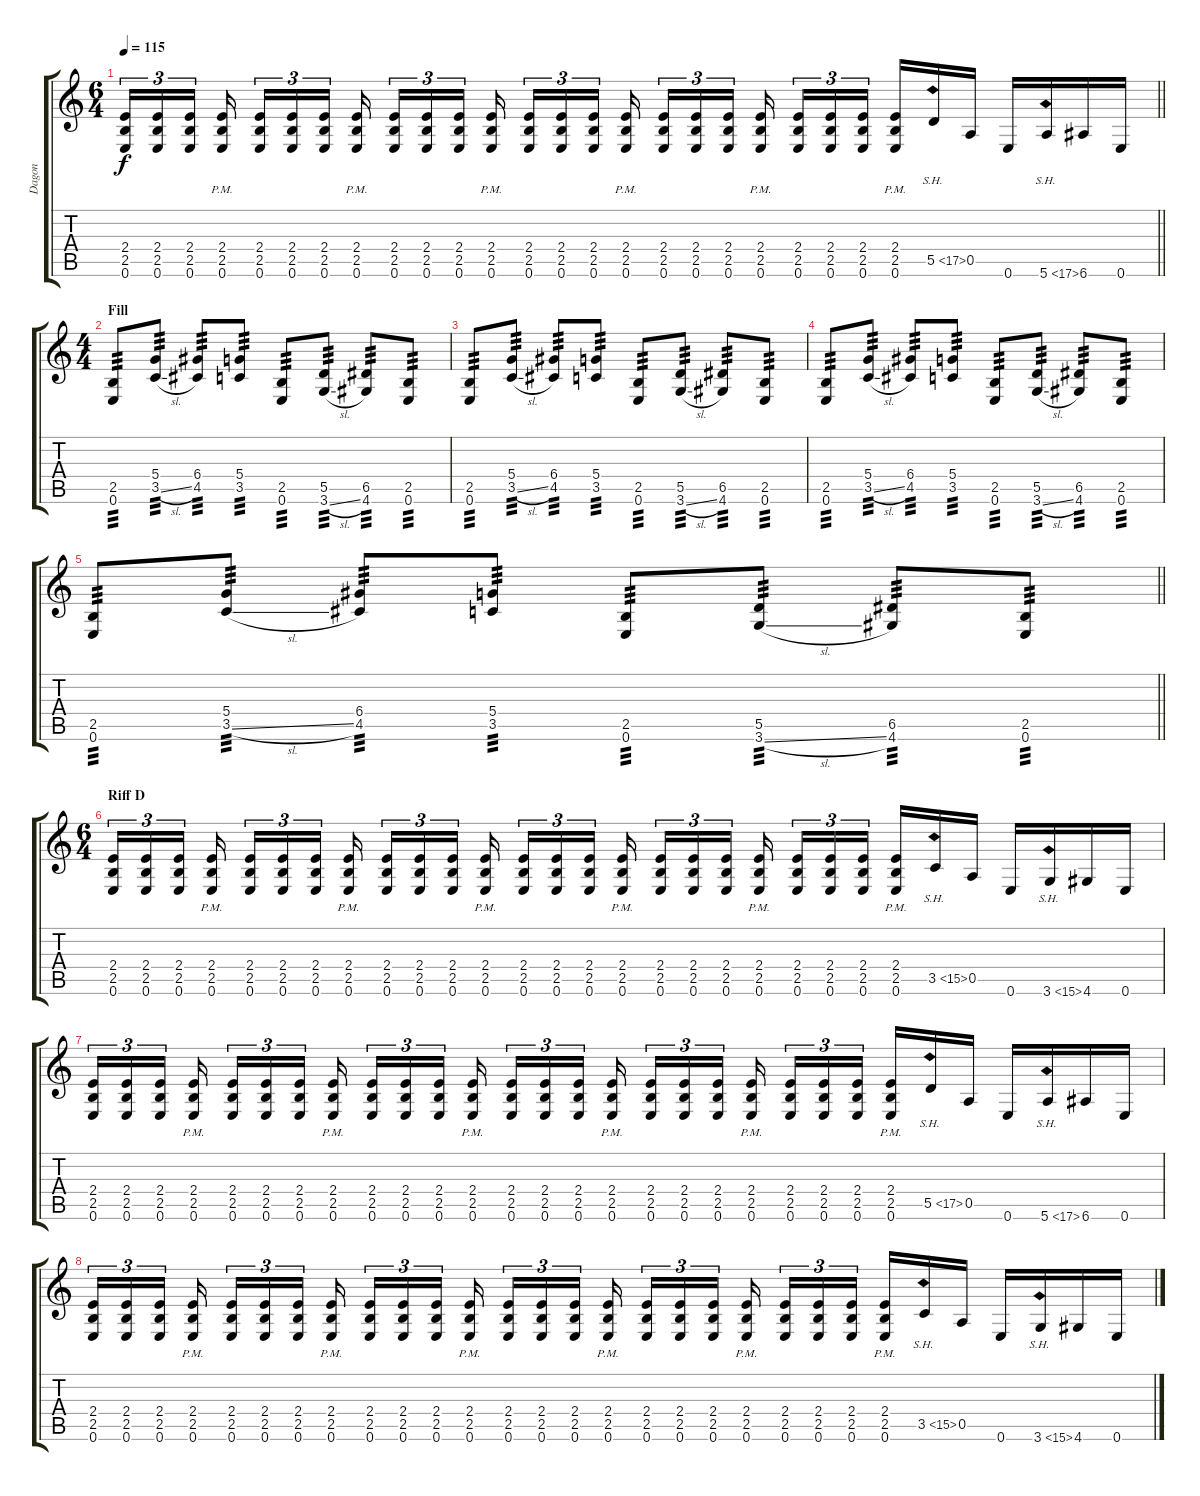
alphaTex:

\track ("Dagon" "Dagon") {instrument distortionguitar}
\staff {score tabs}
\tuning (E4 B3 G3 D3 A2 E2) {hide}
\ts (6 4)
\tempo 115
\clef g2
\barLineRight lightlight
\ks c
(2.4 2.5 0.6).16{tu (3 2) dy f} (2.4 2.5 0.6).16{tu (3 2)} (2.4 2.5 0.6).16{tu (3 2) beam splitsecondary} (2.4{pm} 2.5{pm} 0.6{pm}).16{beam splitsecondary} (2.4 2.5 0.6).16{tu (3 2)} (2.4 2.5 0.6).16{tu (3 2)} (2.4 2.5 0.6).16{tu (3 2) beam splitsecondary} (2.4{pm} 2.5{pm} 0.6{pm}).16{beam splitsecondary} (2.4 2.5 0.6).16{tu (3 2)} (2.4 2.5 0.6).16{tu (3 2)} (2.4 2.5 0.6).16{tu (3 2) beam splitsecondary} (2.4{pm} 2.5{pm} 0.6{pm}).16{beam splitsecondary} (2.4 2.5 0.6).16{tu (3 2)} (2.4 2.5 0.6).16{tu (3 2)} (2.4 2.5 0.6).16{tu (3 2) beam splitsecondary} (2.4{pm} 2.5{pm} 0.6{pm}).16 (2.4 2.5 0.6).16{tu (3 2)} (2.4 2.5 0.6).16{tu (3 2)} (2.4 2.5 0.6).16{tu (3 2) beam splitsecondary} (2.4{pm} 2.5{pm} 0.6{pm}).16{beam splitsecondary} (2.4 2.5 0.6).16{tu (3 2)} (2.4 2.5 0.6).16{tu (3 2)} (2.4 2.5 0.6).16{tu (3 2) beam splitsecondary} (2.4{pm} 2.5{pm} 0.6{pm}).16 5.5{sh 12}.16 0.5.16 0.6.16 5.6{sh 12}.16 6.6.16 0.6.16 |
\ts (4 4)
\section ("" "Fill")
(2.5 0.6).8{tp 3} (5.4 3.5{sl}).8{tp 3} (6.4 4.5).8{tp 3} (5.4 3.5).8{tp 3} (2.5 0.6).8{tp 3} (5.5 3.6{sl}).8{tp 3} (6.5 4.6).8{tp 3} (2.5 0.6).8{tp 3} |
(2.5 0.6).8{tp 3} (5.4 3.5{sl}).8{tp 3} (6.4 4.5).8{tp 3} (5.4 3.5).8{tp 3} (2.5 0.6).8{tp 3} (5.5 3.6{sl}).8{tp 3} (6.5 4.6).8{tp 3} (2.5 0.6).8{tp 3} |
(2.5 0.6).8{tp 3} (5.4 3.5{sl}).8{tp 3} (6.4 4.5).8{tp 3} (5.4 3.5).8{tp 3} (2.5 0.6).8{tp 3} (5.5 3.6{sl}).8{tp 3} (6.5 4.6).8{tp 3} (2.5 0.6).8{tp 3} |
\barLineRight lightlight
(2.5 0.6).8{tp 3} (5.4 3.5{sl}).8{tp 3} (6.4 4.5).8{tp 3} (5.4 3.5).8{tp 3} (2.5 0.6).8{tp 3} (5.5 3.6{sl}).8{tp 3} (6.5 4.6).8{tp 3} (2.5 0.6).8{tp 3} |
\ts (6 4)
\section ("" "Riff D")
(2.4 2.5 0.6).16{tu (3 2)} (2.4 2.5 0.6).16{tu (3 2)} (2.4 2.5 0.6).16{tu (3 2) beam splitsecondary} (2.4{pm} 2.5{pm} 0.6{pm}).16{beam splitsecondary} (2.4 2.5 0.6).16{tu (3 2)} (2.4 2.5 0.6).16{tu (3 2)} (2.4 2.5 0.6).16{tu (3 2) beam splitsecondary} (2.4{pm} 2.5{pm} 0.6{pm}).16{beam splitsecondary} (2.4 2.5 0.6).16{tu (3 2)} (2.4 2.5 0.6).16{tu (3 2)} (2.4 2.5 0.6).16{tu (3 2) beam splitsecondary} (2.4{pm} 2.5{pm} 0.6{pm}).16{beam splitsecondary} (2.4 2.5 0.6).16{tu (3 2)} (2.4 2.5 0.6).16{tu (3 2)} (2.4 2.5 0.6).16{tu (3 2) beam splitsecondary} (2.4{pm} 2.5{pm} 0.6{pm}).16 (2.4 2.5 0.6).16{tu (3 2)} (2.4 2.5 0.6).16{tu (3 2)} (2.4 2.5 0.6).16{tu (3 2) beam splitsecondary} (2.4{pm} 2.5{pm} 0.6{pm}).16{beam splitsecondary} (2.4 2.5 0.6).16{tu (3 2)} (2.4 2.5 0.6).16{tu (3 2)} (2.4 2.5 0.6).16{tu (3 2) beam splitsecondary} (2.4{pm} 2.5{pm} 0.6{pm}).16 3.5{sh 12}.16 0.5.16 0.6.16 3.6{sh 12}.16 4.6.16 0.6.16 |
(2.4 2.5 0.6).16{tu (3 2)} (2.4 2.5 0.6).16{tu (3 2)} (2.4 2.5 0.6).16{tu (3 2) beam splitsecondary} (2.4{pm} 2.5{pm} 0.6{pm}).16{beam splitsecondary} (2.4 2.5 0.6).16{tu (3 2)} (2.4 2.5 0.6).16{tu (3 2)} (2.4 2.5 0.6).16{tu (3 2) beam splitsecondary} (2.4{pm} 2.5{pm} 0.6{pm}).16{beam splitsecondary} (2.4 2.5 0.6).16{tu (3 2)} (2.4 2.5 0.6).16{tu (3 2)} (2.4 2.5 0.6).16{tu (3 2) beam splitsecondary} (2.4{pm} 2.5{pm} 0.6{pm}).16{beam splitsecondary} (2.4 2.5 0.6).16{tu (3 2)} (2.4 2.5 0.6).16{tu (3 2)} (2.4 2.5 0.6).16{tu (3 2) beam splitsecondary} (2.4{pm} 2.5{pm} 0.6{pm}).16 (2.4 2.5 0.6).16{tu (3 2)} (2.4 2.5 0.6).16{tu (3 2)} (2.4 2.5 0.6).16{tu (3 2) beam splitsecondary} (2.4{pm} 2.5{pm} 0.6{pm}).16{beam splitsecondary} (2.4 2.5 0.6).16{tu (3 2)} (2.4 2.5 0.6).16{tu (3 2)} (2.4 2.5 0.6).16{tu (3 2) beam splitsecondary} (2.4{pm} 2.5{pm} 0.6{pm}).16 5.5{sh 12}.16 0.5.16 0.6.16 5.6{sh 12}.16 6.6.16 0.6.16 |
(2.4 2.5 0.6).16{tu (3 2)} (2.4 2.5 0.6).16{tu (3 2)} (2.4 2.5 0.6).16{tu (3 2) beam splitsecondary} (2.4{pm} 2.5{pm} 0.6{pm}).16{beam splitsecondary} (2.4 2.5 0.6).16{tu (3 2)} (2.4 2.5 0.6).16{tu (3 2)} (2.4 2.5 0.6).16{tu (3 2) beam splitsecondary} (2.4{pm} 2.5{pm} 0.6{pm}).16{beam splitsecondary} (2.4 2.5 0.6).16{tu (3 2)} (2.4 2.5 0.6).16{tu (3 2)} (2.4 2.5 0.6).16{tu (3 2) beam splitsecondary} (2.4{pm} 2.5{pm} 0.6{pm}).16{beam splitsecondary} (2.4 2.5 0.6).16{tu (3 2)} (2.4 2.5 0.6).16{tu (3 2)} (2.4 2.5 0.6).16{tu (3 2) beam splitsecondary} (2.4{pm} 2.5{pm} 0.6{pm}).16 (2.4 2.5 0.6).16{tu (3 2)} (2.4 2.5 0.6).16{tu (3 2)} (2.4 2.5 0.6).16{tu (3 2) beam splitsecondary} (2.4{pm} 2.5{pm} 0.6{pm}).16{beam splitsecondary} (2.4 2.5 0.6).16{tu (3 2)} (2.4 2.5 0.6).16{tu (3 2)} (2.4 2.5 0.6).16{tu (3 2) beam splitsecondary} (2.4{pm} 2.5{pm} 0.6{pm}).16 3.5{sh 12}.16 0.5.16 0.6.16 3.6{sh 12}.16 4.6.16 0.6.16
